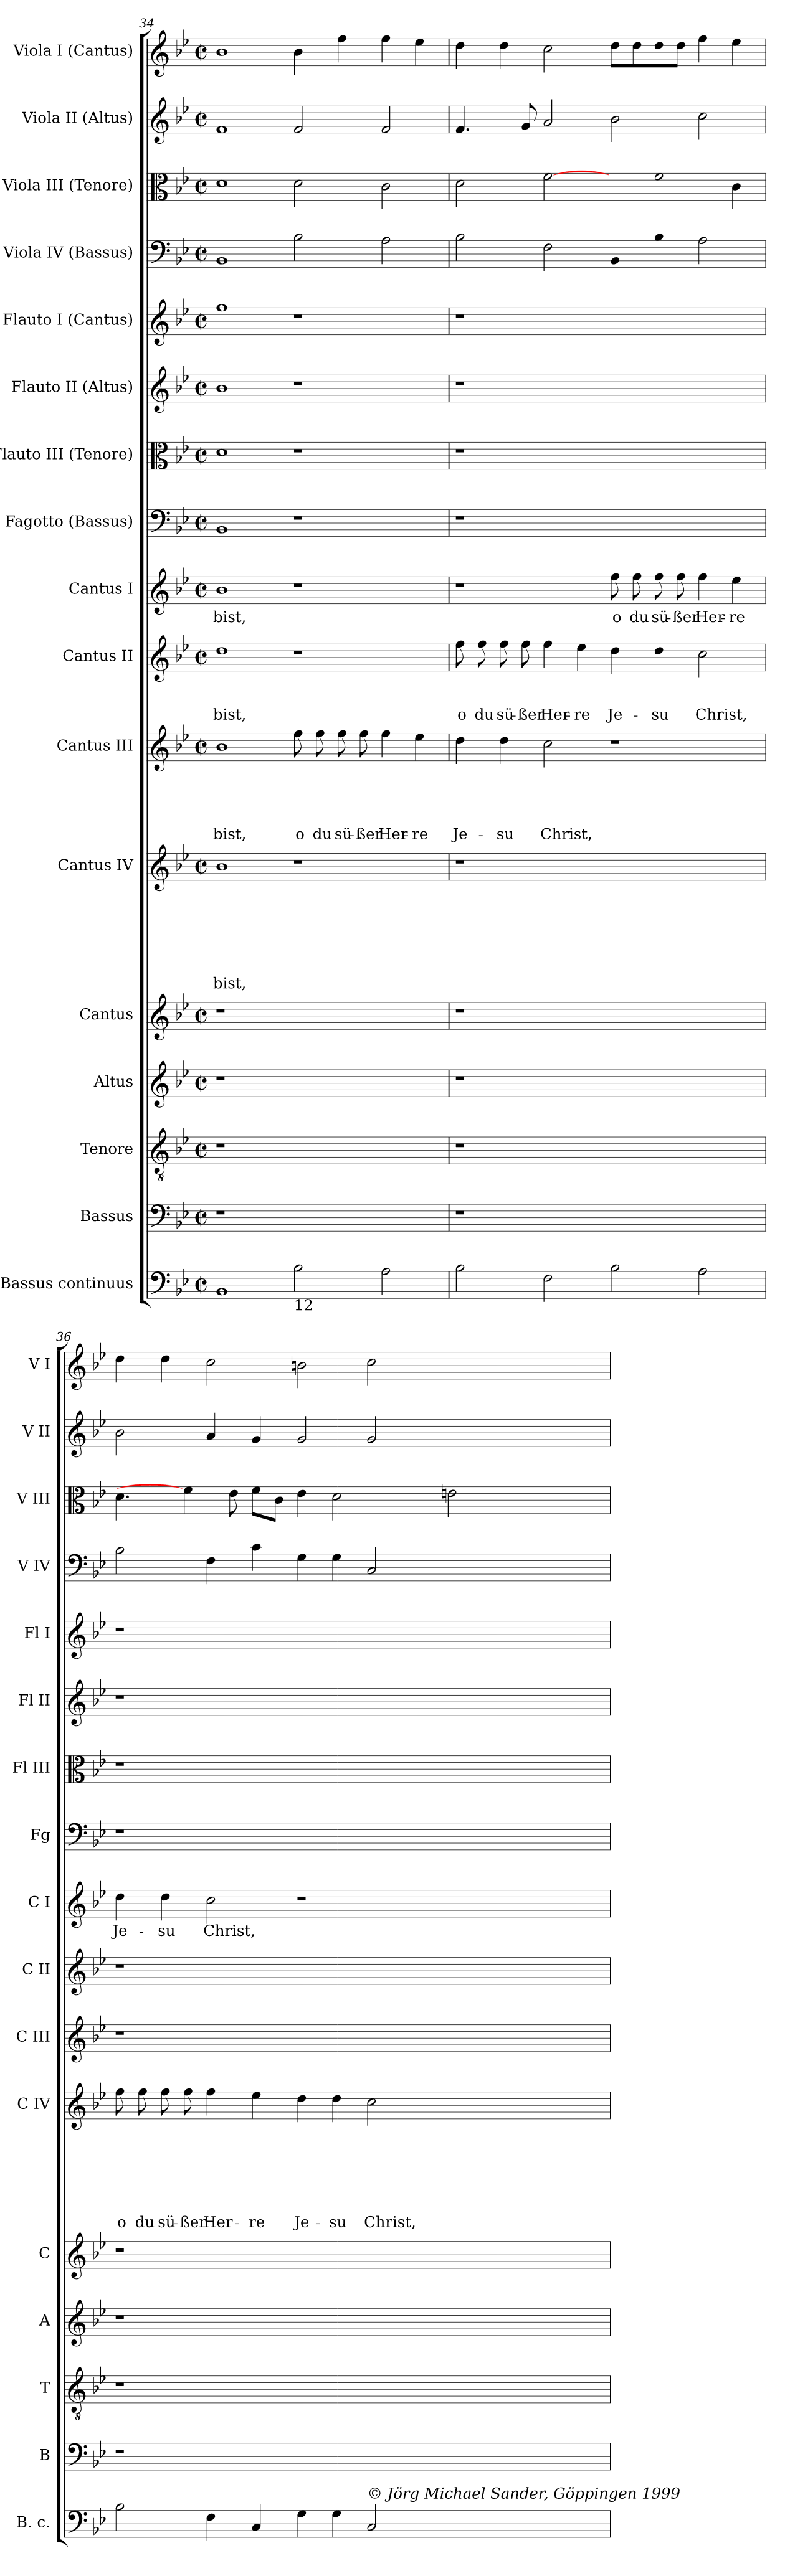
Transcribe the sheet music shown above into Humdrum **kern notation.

**kern	**kern	**kern	**kern	**kern	**kern	**text	**text	**text	**text	**text	**text	**text	**kern	**text	**text	**text	**text	**text	**kern	**text	**text	**text	**kern	**text	**kern	**kern	**kern	**kern	**kern	**kern	**kern	**kern
*part17	*part16	*part15	*part14	*part13	*part12	*part12	*part12	*part12	*part12	*part12	*part12	*part12	*part11	*part11	*part11	*part11	*part11	*part11	*part10	*part10	*part10	*part10	*part9	*part9	*part8	*part7	*part6	*part5	*part4	*part3	*part2	*part1
*staff17	*staff16	*staff15	*staff14	*staff13	*staff12	*staff12	*staff12	*staff12	*staff12	*staff12	*staff12	*staff12	*staff11	*staff11	*staff11	*staff11	*staff11	*staff11	*staff10	*staff10	*staff10	*staff10	*staff9	*staff9	*staff8	*staff7	*staff6	*staff5	*staff4	*staff3	*staff2	*staff1
*I"Bassus continuus	*I"Bassus	*I"Tenore	*I"Altus	*I"Cantus	*I"Cantus IV	*	*	*	*	*	*	*	*I"Cantus III	*	*	*	*	*	*I"Cantus II	*	*	*	*I"Cantus I	*	*I"Fagotto (Bassus)	*I"Flauto III (Tenore)	*I"Flauto II (Altus)	*I"Flauto I (Cantus)	*I"Viola IV (Bassus)	*I"Viola III (Tenore)	*I"Viola II (Altus)	*I"Viola I (Cantus)
*I'B. c.	*I'B	*I'T	*I'A	*I'C	*I'C IV	*	*	*	*	*	*	*	*I'C III	*	*	*	*	*	*I'C II	*	*	*	*I'C I	*	*I'Fg	*I'Fl III	*I'Fl II	*I'Fl I	*I'V IV	*I'V III	*I'V II	*I'V I
*clefF4	*clefF4	*clefGv2	*clefG2	*clefG2	*clefG2	*	*	*	*	*	*	*	*clefG2	*	*	*	*	*	*clefG2	*	*	*	*clefG2	*	*clefF4	*clefC3	*clefG2	*clefG2	*clefF4	*clefC3	*clefG2	*clefG2
*k[b-e-]	*k[b-e-]	*k[b-e-]	*k[b-e-]	*k[b-e-]	*k[b-e-]	*	*	*	*	*	*	*	*k[b-e-]	*	*	*	*	*	*k[b-e-]	*	*	*	*k[b-e-]	*	*k[b-e-]	*k[b-e-]	*k[b-e-]	*k[b-e-]	*k[b-e-]	*k[b-e-]	*k[b-e-]	*k[b-e-]
*B-:	*B-:	*B-:	*B-:	*B-:	*B-:	*	*	*	*	*	*	*	*B-:	*	*	*	*	*	*B-:	*	*	*	*B-:	*	*B-:	*B-:	*B-:	*B-:	*B-:	*B-:	*B-:	*B-:
*M2/2	*M2/2	*M2/2	*M2/2	*M2/2	*M2/2	*	*	*	*	*	*	*	*M2/2	*	*	*	*	*	*M2/2	*	*	*	*M2/2	*	*M2/2	*M2/2	*M2/2	*M2/2	*M2/2	*M2/2	*M2/2	*M2/2
*met(c|)	*met(c|)	*met(c|)	*met(c|)	*met(c|)	*met(c|)	*	*	*	*	*	*	*	*met(c|)	*	*	*	*	*	*met(c|)	*	*	*	*met(c|)	*	*met(c|)	*met(c|)	*met(c|)	*met(c|)	*met(c|)	*met(c|)	*met(c|)	*met(c|)
=34	=34	=34	=34	=34	=34	=34	=34	=34	=34	=34	=34	=34	=34	=34	=34	=34	=34	=34	=34	=34	=34	=34	=34	=34	=34	=34	=34	=34	=34	=34	=34	=34
!	!	!	!	!	!	!	!	!	!	!	!	!LO:LY:b	!	!	!	!	!	!LO:LY:b	!	!	!	!LO:LY:b	!	!LO:LY:b	!	!	!	!	!	!	!	!
1BB-	1r	1r	1r	1r	1b-	.	.	.	.	.	.	bist,	1b-	.	.	.	.	bist,	1dd	.	.	bist,	1b-	bist,	1BB-	1d	1b-	1ff	1BB-	1d	1f	1b-
!LO:TX:b:t=12	!	!	!	!	!	!	!	!	!	!	!	!	!	!	!	!	!	!	!	!	!	!	!	!	!	!	!	!	!	!	!	!
!	!	!	!	!	!	!	!	!	!	!	!	!	!	!	!	!	!	!LO:LY:b	!	!	!	!	!	!	!	!	!	!	!	!	!	!
2B-\	1ryy	1ryy	1ryy	1ryy	1r	.	.	.	.	.	.	.	8ff\	.	.	.	.	o	1r	.	.	.	1r	.	1r	1r	1r	1r	2B-\	2d\	2f/	4b-\
!	!	!	!	!	!	!	!	!	!	!	!	!	!	!	!	!	!	!LO:LY:b	!	!	!	!	!	!	!	!	!	!	!	!	!	!
.	.	.	.	.	.	.	.	.	.	.	.	.	8ff\	.	.	.	.	du	.	.	.	.	.	.	.	.	.	.	.	.	.	.
!	!	!	!	!	!	!	!	!	!	!	!	!	!	!	!	!	!	!LO:LY:b	!	!	!	!	!	!	!	!	!	!	!	!	!	!
.	.	.	.	.	.	.	.	.	.	.	.	.	8ff\	.	.	.	.	sü-	.	.	.	.	.	.	.	.	.	.	.	.	.	4ff\
!	!	!	!	!	!	!	!	!	!	!	!	!	!	!	!	!	!	!LO:LY:b	!	!	!	!	!	!	!	!	!	!	!	!	!	!
.	.	.	.	.	.	.	.	.	.	.	.	.	8ff\	.	.	.	.	-ßer	.	.	.	.	.	.	.	.	.	.	.	.	.	.
!	!	!	!	!	!	!	!	!	!	!	!	!	!	!	!	!	!	!LO:LY:b	!	!	!	!	!	!	!	!	!	!	!	!	!	!
2A\	.	.	.	.	.	.	.	.	.	.	.	.	4ff\	.	.	.	.	Her-	.	.	.	.	.	.	.	.	.	.	2A\	2c\	2f/	4ff\
!	!	!	!	!	!	!	!	!	!	!	!	!	!	!	!	!	!	!LO:LY:b	!	!	!	!	!	!	!	!	!	!	!	!	!	!
.	.	.	.	.	.	.	.	.	.	.	.	.	4ee-\	.	.	.	.	-re	.	.	.	.	.	.	.	.	.	.	.	.	.	4ee-\
=35	=35	=35	=35	=35	=35	=35	=35	=35	=35	=35	=35	=35	=35	=35	=35	=35	=35	=35	=35	=35	=35	=35	=35	=35	=35	=35	=35	=35	=35	=35	=35	=35
!	!	!	!	!	!	!	!	!	!	!	!	!	!	!	!	!	!	!LO:LY:b	!	!	!	!LO:LY:b	!	!	!	!	!	!	!	!	!	!
2B-\	1r	1r	1r	1r	1r	.	.	.	.	.	.	.	4dd\	.	.	.	.	Je-	8ff\	.	.	o	1r	.	1r	1r	1r	1r	2B-\	2d\	4.f/	4dd\
!	!	!	!	!	!	!	!	!	!	!	!	!	!	!	!	!	!	!	!	!	!	!LO:LY:b	!	!	!	!	!	!	!	!	!	!
.	.	.	.	.	.	.	.	.	.	.	.	.	.	.	.	.	.	.	8ff\	.	.	du	.	.	.	.	.	.	.	.	.	.
!	!	!	!	!	!	!	!	!	!	!	!	!	!	!	!	!	!	!LO:LY:b	!	!	!	!LO:LY:b	!	!	!	!	!	!	!	!	!	!
.	.	.	.	.	.	.	.	.	.	.	.	.	4dd\	.	.	.	.	-su	8ff\	.	.	sü-	.	.	.	.	.	.	.	.	.	4dd\
!	!	!	!	!	!	!	!	!	!	!	!	!	!	!	!	!	!	!	!	!	!	!LO:LY:b	!	!	!	!	!	!	!	!	!	!
.	.	.	.	.	.	.	.	.	.	.	.	.	.	.	.	.	.	.	8ff\	.	.	-ßer	.	.	.	.	.	.	.	.	8g/	.
!	!	!	!	!	!	!	!	!	!	!	!	!	!	!	!	!	!	!LO:LY:b	!	!	!	!LO:LY:b	!	!	!	!	!	!	!	!	!	!
2F\	.	.	.	.	.	.	.	.	.	.	.	.	2cc\	.	.	.	.	Christ,	4ff\	.	.	Her-	.	.	.	.	.	.	2F\	[2f\	2a/	2cc\
!	!	!	!	!	!	!	!	!	!	!	!	!	!	!	!	!	!	!	!	!	!	!LO:LY:b	!	!	!	!	!	!	!	!	!	!
.	.	.	.	.	.	.	.	.	.	.	.	.	.	.	.	.	.	.	4ee-\	.	.	-re	.	.	.	.	.	.	.	.	.	.
!	!	!	!	!	!	!	!	!	!	!	!	!	!	!	!	!	!	!	!	!	!	!LO:LY:b	!	!LO:LY:b	!	!	!	!	!	!	!	!
2B-\	1ryy	1ryy	1ryy	1ryy	1ryy	.	.	.	.	.	.	.	1r	.	.	.	.	.	4dd\	.	.	Je-	8ff\	o	1ryy	1ryy	1ryy	1ryy	4BB-/	4ryy	2b-\	8dd\L
!	!	!	!	!	!	!	!	!	!	!	!	!	!	!	!	!	!	!	!	!	!	!	!	!LO:LY:b	!	!	!	!	!	!	!	!
.	.	.	.	.	.	.	.	.	.	.	.	.	.	.	.	.	.	.	.	.	.	.	8ff\	du	.	.	.	.	.	.	.	8dd\
!	!	!	!	!	!	!	!	!	!	!	!	!	!	!	!	!	!	!	!	!	!	!LO:LY:b	!	!LO:LY:b	!	!	!	!	!	!	!	!
.	.	.	.	.	.	.	.	.	.	.	.	.	.	.	.	.	.	.	4dd\	.	.	-su	8ff\	sü-	.	.	.	.	4B-\	2f\	.	8dd\
!	!	!	!	!	!	!	!	!	!	!	!	!	!	!	!	!	!	!	!	!	!	!	!	!LO:LY:b	!	!	!	!	!	!	!	!
.	.	.	.	.	.	.	.	.	.	.	.	.	.	.	.	.	.	.	.	.	.	.	8ff\	-ßer	.	.	.	.	.	.	.	8dd\J
!	!	!	!	!	!	!	!	!	!	!	!	!	!	!	!	!	!	!	!	!	!	!LO:LY:b	!	!LO:LY:b	!	!	!	!	!	!	!	!
2A\	.	.	.	.	.	.	.	.	.	.	.	.	.	.	.	.	.	.	2cc\	.	.	Christ,	4ff\	Her-	.	.	.	.	2A\	.	2cc\	4ff\
!	!	!	!	!	!	!	!	!	!	!	!	!	!	!	!	!	!	!	!	!	!	!	!	!LO:LY:b	!	!	!	!	!	!	!	!
.	.	.	.	.	.	.	.	.	.	.	.	.	.	.	.	.	.	.	.	.	.	.	4ee-\	-re	.	.	.	.	.	4c\	.	4ee-\
!!LO:PB:g=z
=36	=36	=36	=36	=36	=36	=36	=36	=36	=36	=36	=36	=36	=36	=36	=36	=36	=36	=36	=36	=36	=36	=36	=36	=36	=36	=36	=36	=36	=36	=36	=36	=36
!	!	!	!	!	!	!	!	!	!	!	!	!LO:LY:b	!	!	!	!	!	!	!	!	!	!	!	!LO:LY:b	!	!	!	!	!	!	!	!
2B-\	1r	1r	1r	1r	8ff\	.	.	.	.	.	.	o	1r	.	.	.	.	.	1r	.	.	.	4dd\	Je-	1r	1r	1r	1r	2B-\	4.d\	2b-\	4dd\
!	!	!	!	!	!	!	!	!	!	!	!	!LO:LY:b	!	!	!	!	!	!	!	!	!	!	!	!	!	!	!	!	!	!	!	!
.	.	.	.	.	8ff\	.	.	.	.	.	.	du	.	.	.	.	.	.	.	.	.	.	.	.	.	.	.	.	.	.	.	.
!	!	!	!	!	!	!	!	!	!	!	!	!LO:LY:b	!	!	!	!	!	!	!	!	!	!	!	!LO:LY:b	!	!	!	!	!	!	!	!
.	.	.	.	.	8ff\	.	.	.	.	.	.	sü-	.	.	.	.	.	.	.	.	.	.	4dd\	-su	.	.	.	.	.	.	.	4dd\
!	!	!	!	!	!	!	!	!	!	!	!	!LO:LY:b	!	!	!	!	!	!	!	!	!	!	!	!	!	!	!	!	!	!	!	!
.	.	.	.	.	8ff\	.	.	.	.	.	.	-ßer	.	.	.	.	.	.	.	.	.	.	.	.	.	.	.	.	.	4f\]	.	.
!	!	!	!	!	!	!	!	!	!	!	!	!LO:LY:b	!	!	!	!	!	!	!	!	!	!	!	!LO:LY:b	!	!	!	!	!	!	!	!
4F\	.	.	.	.	4ff\	.	.	.	.	.	.	Her-	.	.	.	.	.	.	.	.	.	.	2cc\	Christ,	.	.	.	.	4F\	.	4a/	2cc\
.	.	.	.	.	.	.	.	.	.	.	.	.	.	.	.	.	.	.	.	.	.	.	.	.	.	.	.	.	.	8e-\	.	.
!	!	!	!	!	!	!	!	!	!	!	!	!LO:LY:b	!	!	!	!	!	!	!	!	!	!	!	!	!	!	!	!	!	!	!	!
4C/	.	.	.	.	4ee-\	.	.	.	.	.	.	-re	.	.	.	.	.	.	.	.	.	.	.	.	.	.	.	.	4c\	8f\L	4g/	.
.	.	.	.	.	.	.	.	.	.	.	.	.	.	.	.	.	.	.	.	.	.	.	.	.	.	.	.	.	.	8c\J	.	.
!	!	!	!	!	!	!	!	!	!	!	!	!LO:LY:b	!	!	!	!	!	!	!	!	!	!	!	!	!	!	!	!	!	!	!	!
4G\	1ryy	1ryy	1ryy	1ryy	4dd\	.	.	.	.	.	.	Je-	1ryy	.	.	.	.	.	1ryy	.	.	.	1r	.	1ryy	1ryy	1ryy	1ryy	4G\	4e-\	2g/	2bn\
!	!	!	!	!	!	!	!	!	!	!	!	!LO:LY:b	!	!	!	!	!	!	!	!	!	!	!	!	!	!	!	!	!	!	!	!
4G\	.	.	.	.	4dd\	.	.	.	.	.	.	-su	.	.	.	.	.	.	.	.	.	.	.	.	.	.	.	.	4G\	2d\	.	.
!LO:TX:a:i:t=© Jörg Michael Sander, Göppingen 1999	!	!	!	!	!	!	!	!	!	!	!	!	!	!	!	!	!	!	!	!	!	!	!	!	!	!	!	!	!	!	!	!
!	!	!	!	!	!	!	!	!	!	!	!	!LO:LY:b	!	!	!	!	!	!	!	!	!	!	!	!	!	!	!	!	!	!	!	!
2C/	.	.	.	.	2cc\	.	.	.	.	.	.	Christ,	.	.	.	.	.	.	.	.	.	.	.	.	.	.	.	.	2C/	.	2g/	2cc\
.	.	.	.	.	.	.	.	.	.	.	.	.	.	.	.	.	.	.	.	.	.	.	.	.	.	.	.	.	.	2en\	.	.
4ryy	4ryy	4ryy	4ryy	4ryy	4ryy	.	.	.	.	.	.	.	4ryy	.	.	.	.	.	4ryy	.	.	.	4ryy	.	4ryy	4ryy	4ryy	4ryy	4ryy	.	4ryy	4ryy
=	=	=	=	=	=	=	=	=	=	=	=	=	=	=	=	=	=	=	=	=	=	=	=	=	=	=	=	=	=	=	=	=
*-	*-	*-	*-	*-	*-	*-	*-	*-	*-	*-	*-	*-	*-	*-	*-	*-	*-	*-	*-	*-	*-	*-	*-	*-	*-	*-	*-	*-	*-	*-	*-	*-
